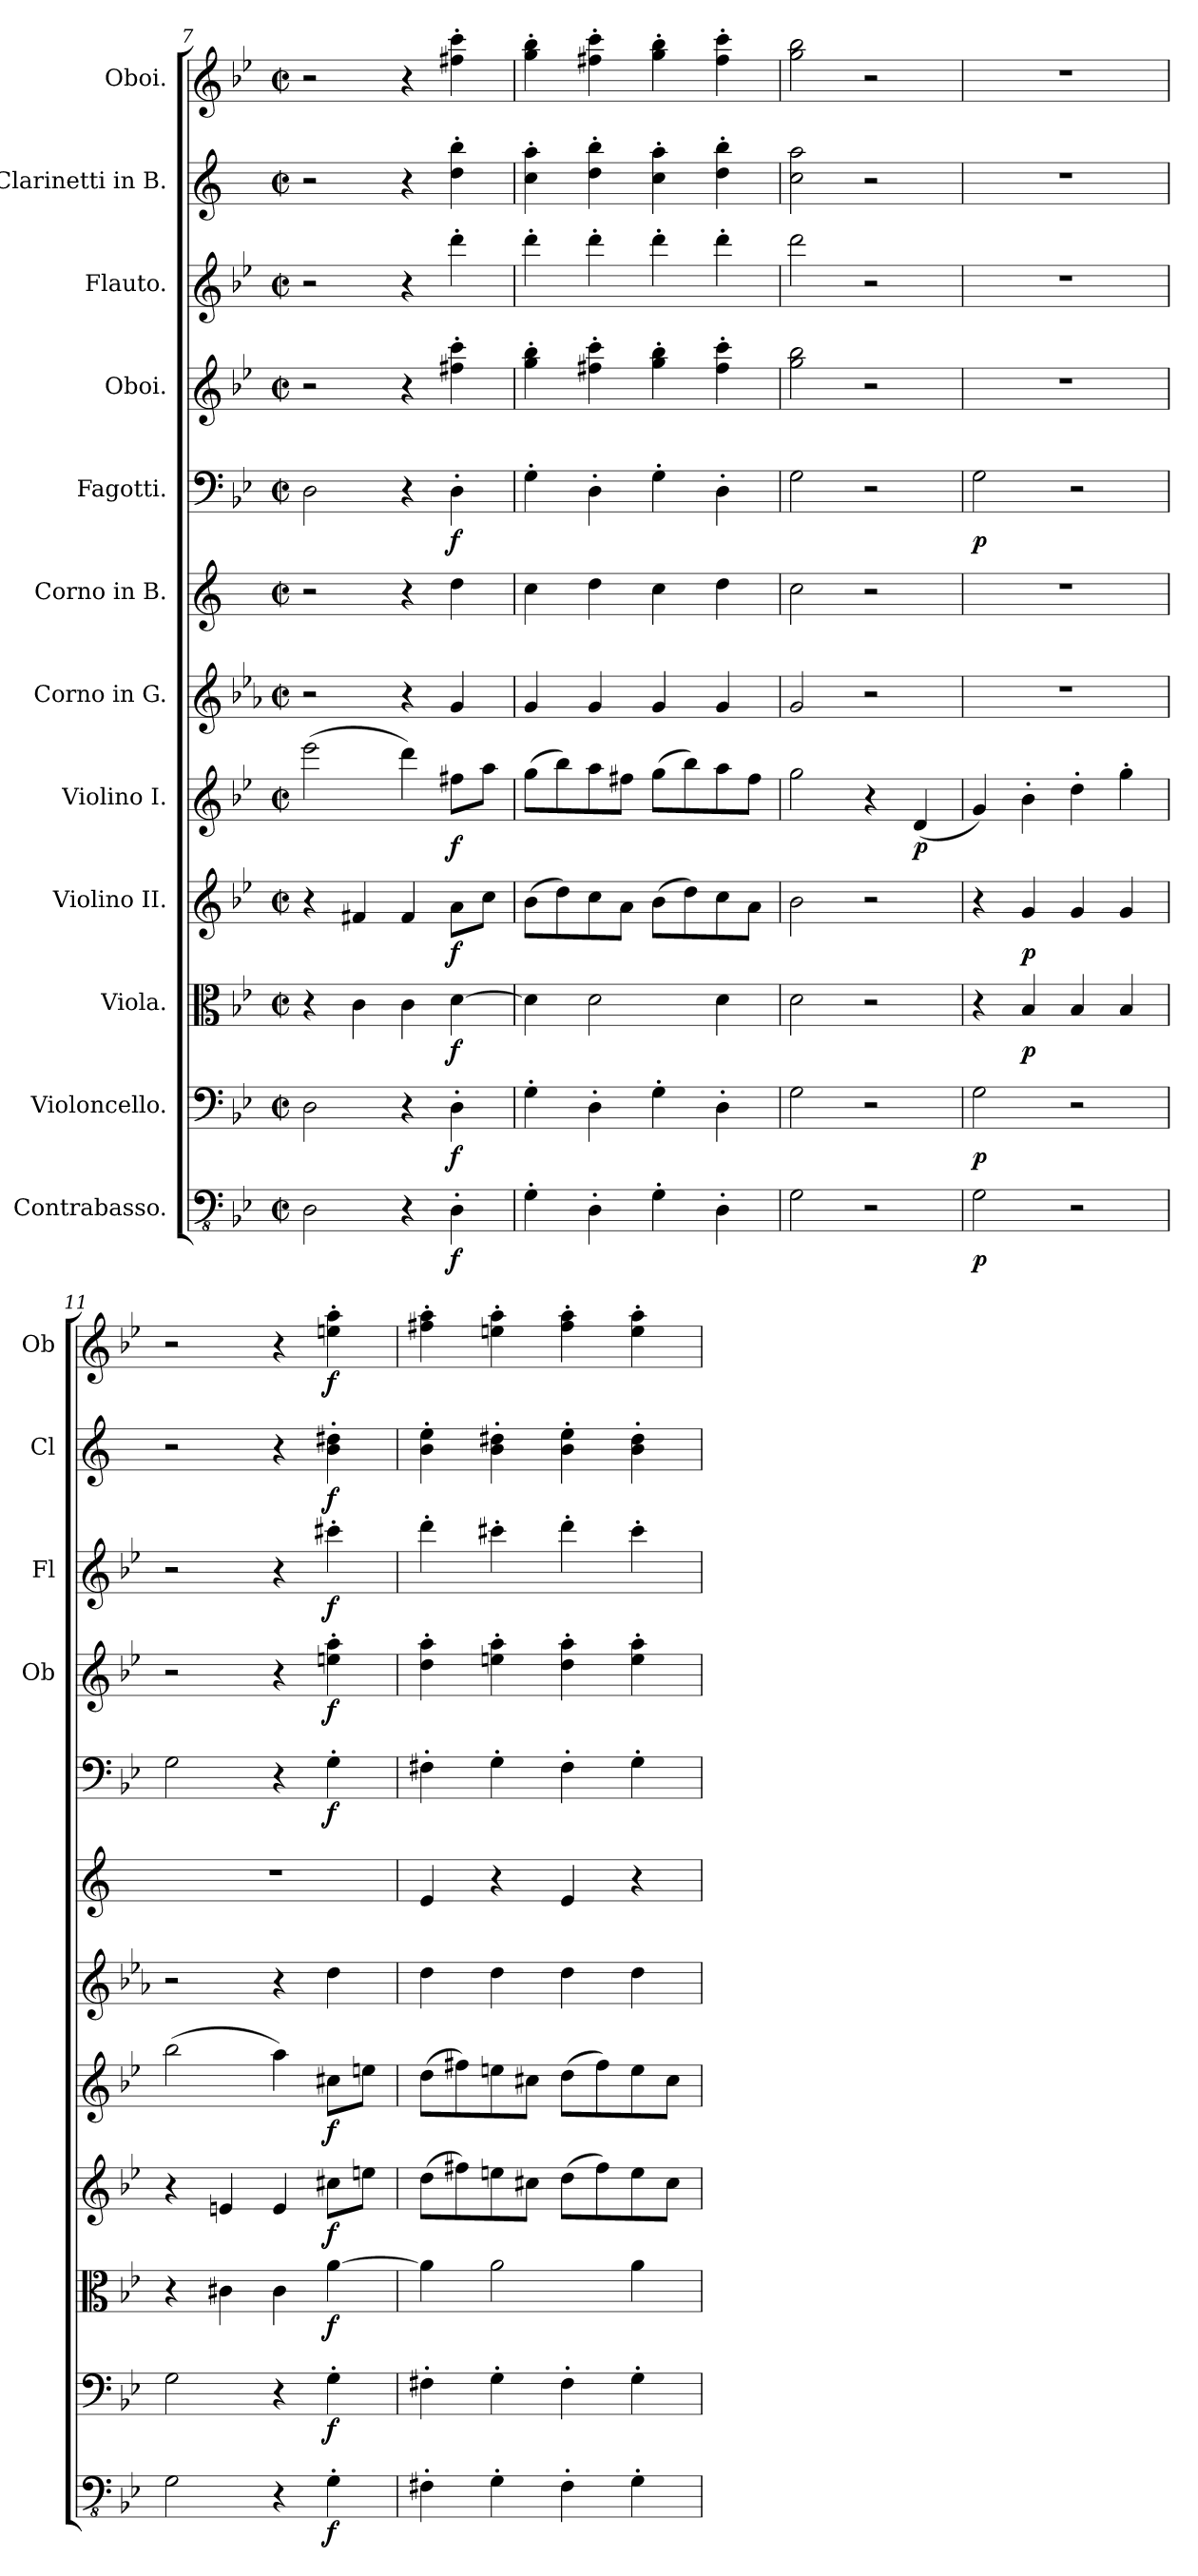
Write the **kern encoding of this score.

**kern	**dynam	**kern	**dynam	**kern	**dynam	**kern	**dynam	**kern	**dynam	**kern	**kern	**kern	**dynam	**kern	**dynam	**kern	**dynam	**kern	**dynam	**kern	**dynam
*part12	*part12	*part11	*part11	*part10	*part10	*part9	*part9	*part8	*part8	*part7	*part6	*part5	*part5	*part4	*part4	*part3	*part3	*part2	*part2	*part1	*part1
*staff12	*staff12	*staff11	*staff11	*staff10	*staff10	*staff9	*staff9	*staff8	*staff8	*staff7	*staff6	*staff5	*staff5	*staff4	*staff4	*staff3	*staff3	*staff2	*staff2	*staff1	*staff1
*I"Contrabasso.	*	*I"Violoncello.	*	*I"Viola.	*	*I"Violino II.	*	*I"Violino I.	*	*I"Corno in G.	*I"Corno in B.	*I"Fagotti.	*	*I"Oboi.	*	*I"Flauto.	*	*I"Clarinetti in B.	*	*I"Oboi.	*
*	*	*	*	*	*	*	*	*	*	*	*	*	*	*I'Ob	*	*I'Fl	*	*I'Cl	*	*I'Ob	*
*clefFv4	*	*clefF4	*	*clefC3	*	*clefG2	*	*clefG2	*	*clefG2	*clefG2	*clefF4	*	*clefG2	*	*clefG2	*	*clefG2	*	*clefG2	*
*	*	*	*	*	*	*	*	*	*	*ITrd3c5	*ITrd4c7	*	*	*	*	*	*	*ITrd1c2	*	*	*
*k[b-e-]	*	*k[b-e-]	*	*k[b-e-]	*	*k[b-e-]	*	*k[b-e-]	*	*k[b-e-]	*k[b-]	*k[b-e-]	*	*k[b-e-]	*	*k[b-e-]	*	*k[b-e-]	*	*k[b-e-]	*
*M2/2	*	*M2/2	*	*M2/2	*	*M2/2	*	*M2/2	*	*M2/2	*M2/2	*M2/2	*	*M2/2	*	*M2/2	*	*M2/2	*	*M2/2	*
*met(c|)	*	*met(c|)	*	*met(c|)	*	*met(c|)	*	*met(c|)	*	*met(c|)	*met(c|)	*met(c|)	*	*met(c|)	*	*met(c|)	*	*met(c|)	*	*met(c|)	*
=7	=7	=7	=7	=7	=7	=7	=7	=7	=7	=7	=7	=7	=7	=7	=7	=7	=7	=7	=7	=7	=7
2DD\	.	2D\	.	4r	.	4r	.	(>2eee-\	.	2r	2r	2D\	.	2r	.	2r	.	2r	.	2r	.
.	.	.	.	4c\	.	4f#X/	.	.	.	.	.	.	.	.	.	.	.	.	.	.	.
4r	.	4r	.	4c\	.	4f#/	.	4ddd\)	.	4r	4r	4r	.	4r	.	4r	.	4r	.	4r	.
!	!LO:DY:b	!	!LO:DY:b	!	!LO:DY:b	!	!LO:DY:b	!	!LO:DY:b	!	!	!	!LO:DY:b	!	!	!	!	!	!	!	!
4DD'\	f	4D'\	f	[4d\	f	8a\L	f	8ff#X\L	f	4d/	4g\	4D'\	f	4ff#X\' 4ccc\'	.	4ddd'\	.	4cc\' 4aa\'	.	4ff#X\' 4ccc\'	.
.	.	.	.	.	.	8cc\J	.	8aa\J	.	.	.	.	.	.	.	.	.	.	.	.	.
=8	=8	=8	=8	=8	=8	=8	=8	=8	=8	=8	=8	=8	=8	=8	=8	=8	=8	=8	=8	=8	=8
4GG'\	.	4G'\	.	4d\]	.	(>8b-\L	.	(>8gg\L	.	4d/	4f\	4G'\	.	4gg\' 4bb-\'	.	4ddd'\	.	4b-\' 4gg\'	.	4gg\' 4bb-\'	.
.	.	.	.	.	.	8dd\)	.	8bb-\)	.	.	.	.	.	.	.	.	.	.	.	.	.
4DD'\	.	4D'\	.	2d\	.	8cc\	.	8aa\	.	4d/	4g\	4D'\	.	4ff#X\' 4ccc\'	.	4ddd'\	.	4cc\' 4aa\'	.	4ff#X\' 4ccc\'	.
.	.	.	.	.	.	8a\J	.	8ff#X\J	.	.	.	.	.	.	.	.	.	.	.	.	.
4GG'\	.	4G'\	.	.	.	(>8b-\L	.	(>8gg\L	.	4d/	4f\	4G'\	.	4gg\' 4bb-\'	.	4ddd'\	.	4b-\' 4gg\'	.	4gg\' 4bb-\'	.
.	.	.	.	.	.	8dd\)	.	8bb-\)	.	.	.	.	.	.	.	.	.	.	.	.	.
4DD'\	.	4D'\	.	4d\	.	8cc\	.	8aa\	.	4d/	4g\	4D'\	.	4ff#\' 4ccc\'	.	4ddd'\	.	4cc\' 4aa\'	.	4ff#\' 4ccc\'	.
.	.	.	.	.	.	8a\J	.	8ff#\J	.	.	.	.	.	.	.	.	.	.	.	.	.
=9	=9	=9	=9	=9	=9	=9	=9	=9	=9	=9	=9	=9	=9	=9	=9	=9	=9	=9	=9	=9	=9
2GG\	.	2G\	.	2d\	.	2b-\	.	2gg\	.	2d/	2f\	2G\	.	2gg\ 2bb-\	.	2ddd\	.	2b-\ 2gg\	.	2gg\ 2bb-\	.
2r	.	2r	.	2r	.	2r	.	4r	.	2r	2r	2r	.	2r	.	2r	.	2r	.	2r	.
!	!	!	!	!	!	!	!	!	!LO:DY:b	!	!	!	!	!	!	!	!	!	!	!	!
.	.	.	.	.	.	.	.	(<4d/	p	.	.	.	.	.	.	.	.	.	.	.	.
=10	=10	=10	=10	=10	=10	=10	=10	=10	=10	=10	=10	=10	=10	=10	=10	=10	=10	=10	=10	=10	=10
!	!LO:DY:b	!	!LO:DY:b	!	!	!	!	!	!	!	!	!	!LO:DY:b	!	!	!	!	!	!	!	!
2GG\	p	2G\	p	4r	.	4r	.	4g/)	.	1r	1r	2G\	p	1r	.	1r	.	1r	.	1r	.
!	!	!	!	!	!LO:DY:b	!	!LO:DY:b	!	!	!	!	!	!	!	!	!	!	!	!	!	!
.	.	.	.	4B-/	p	4g/	p	4b-'\	.	.	.	.	.	.	.	.	.	.	.	.	.
2r	.	2r	.	4B-/	.	4g/	.	4dd'\	.	.	.	2r	.	.	.	.	.	.	.	.	.
.	.	.	.	4B-/	.	4g/	.	4gg'\	.	.	.	.	.	.	.	.	.	.	.	.	.
=11	=11	=11	=11	=11	=11	=11	=11	=11	=11	=11	=11	=11	=11	=11	=11	=11	=11	=11	=11	=11	=11
2GG\	.	2G\	.	4r	.	4r	.	(>2bb-\	.	2r	1r	2G\	.	2r	.	2r	.	2r	.	2r	.
.	.	.	.	4c#X\	.	4en/	.	.	.	.	.	.	.	.	.	.	.	.	.	.	.
4r	.	4r	.	4c#\	.	4e/	.	4aa\)	.	4r	.	4r	.	4r	.	4r	.	4r	.	4r	.
!	!LO:DY:b	!	!LO:DY:b	!	!LO:DY:b	!	!LO:DY:b	!	!LO:DY:b	!	!	!	!LO:DY:b	!	!LO:DY:b	!	!LO:DY:b	!	!LO:DY:b	!	!LO:DY:b
4GG'\	f	4G'\	f	[4a\	f	8cc#X\L	f	8cc#X\L	f	4a\	.	4G'\	f	4een\' 4aa\'	f	4ccc#X'\	f	4a\' 4cc#X\'	f	4een\' 4aa\'	f
.	.	.	.	.	.	8een\J	.	8een\J	.	.	.	.	.	.	.	.	.	.	.	.	.
!!LO:PB:g=z
=12	=12	=12	=12	=12	=12	=12	=12	=12	=12	=12	=12	=12	=12	=12	=12	=12	=12	=12	=12	=12	=12
4FF#X'\	.	4F#X'\	.	4a\]	.	(>8dd\L	.	(>8dd\L	.	4a\	4A/	4F#X'\	.	4dd\' 4aa\'	.	4ddd'\	.	4a\' 4dd\'	.	4ff#X\' 4aa\'	.
.	.	.	.	.	.	8ff#X\)	.	8ff#X\)	.	.	.	.	.	.	.	.	.	.	.	.	.
4GG'\	.	4G'\	.	2a\	.	8een\	.	8een\	.	4a\	4r	4G'\	.	4een\' 4aa\'	.	4ccc#X'\	.	4a\' 4cc#X\'	.	4een\' 4aa\'	.
.	.	.	.	.	.	8cc#X\J	.	8cc#X\J	.	.	.	.	.	.	.	.	.	.	.	.	.
4FF#'\	.	4F#'\	.	.	.	(>8dd\L	.	(>8dd\L	.	4a\	4A/	4F#'\	.	4dd\' 4aa\'	.	4ddd'\	.	4a\' 4dd\'	.	4ff#\' 4aa\'	.
.	.	.	.	.	.	8ff#\)	.	8ff#\)	.	.	.	.	.	.	.	.	.	.	.	.	.
4GG'\	.	4G'\	.	4a\	.	8ee\	.	8ee\	.	4a\	4r	4G'\	.	4ee\' 4aa\'	.	4ccc#'\	.	4a\' 4cc#\'	.	4ee\' 4aa\'	.
.	.	.	.	.	.	8cc#\J	.	8cc#\J	.	.	.	.	.	.	.	.	.	.	.	.	.
=	=	=	=	=	=	=	=	=	=	=	=	=	=	=	=	=	=	=	=	=	=
*-	*-	*-	*-	*-	*-	*-	*-	*-	*-	*-	*-	*-	*-	*-	*-	*-	*-	*-	*-	*-	*-
